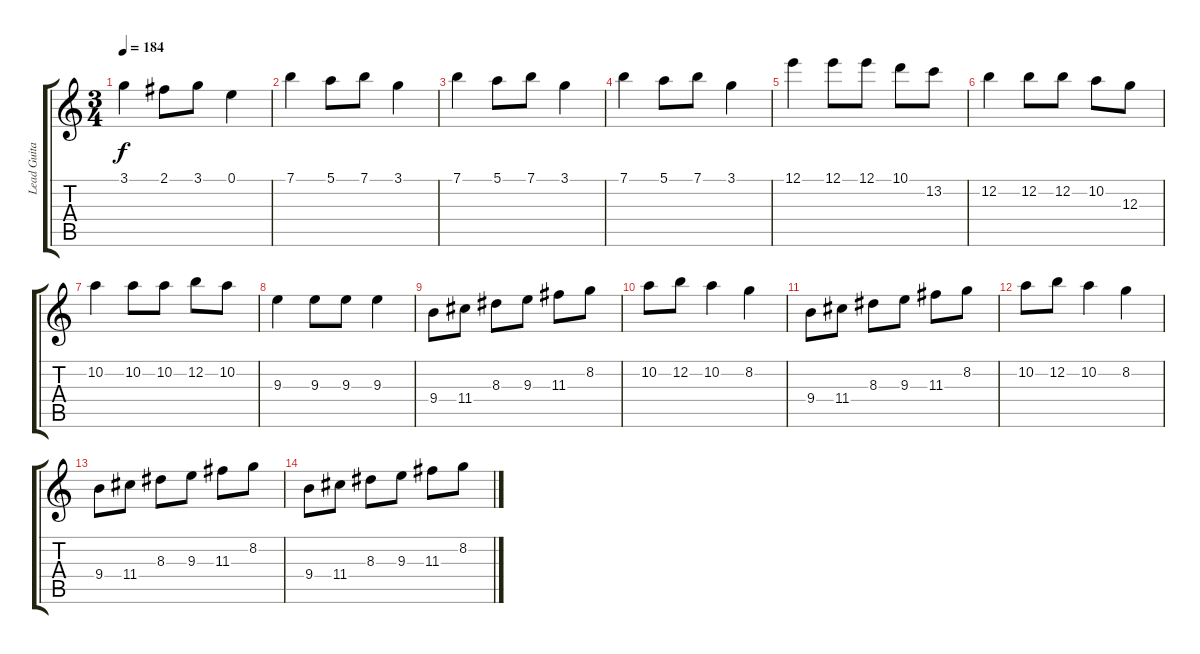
\track ("Lead Guitar" "Lead Guita") {instrument overdrivenguitar}
\staff {score tabs}
\tuning (E4 B3 G3 D3 A2 E2) {hide}
\ts (3 4)
\tempo 184
\clef g2
\ks c
3.1.4{dy f} 2.1.8 3.1.8 0.1.4 |
7.1.4 5.1.8 7.1.8 3.1.4 |
7.1.4 5.1.8 7.1.8 3.1.4 |
7.1.4 5.1.8 7.1.8 3.1.4 |
12.1.4{instrument overdrivenguitar} 12.1.8 12.1.8 10.1.8 13.2.8 |
12.2.4 12.2.8 12.2.8 10.2.8 12.3.8 |
10.2.4 10.2.8 10.2.8 12.2.8 10.2.8 |
9.3.4 9.3.8 9.3.8 9.3.4 |
9.4.8 11.4.8 8.3.8 9.3.8 11.3.8 8.2.8 |
10.2.8 12.2.8 10.2.4 8.2.4 |
9.4.8 11.4.8 8.3.8 9.3.8 11.3.8 8.2.8 |
10.2.8 12.2.8 10.2.4 8.2.4 |
9.4.8 11.4.8 8.3.8 9.3.8 11.3.8 8.2.8 |
9.4.8 11.4.8 8.3.8 9.3.8 11.3.8 8.2.8
